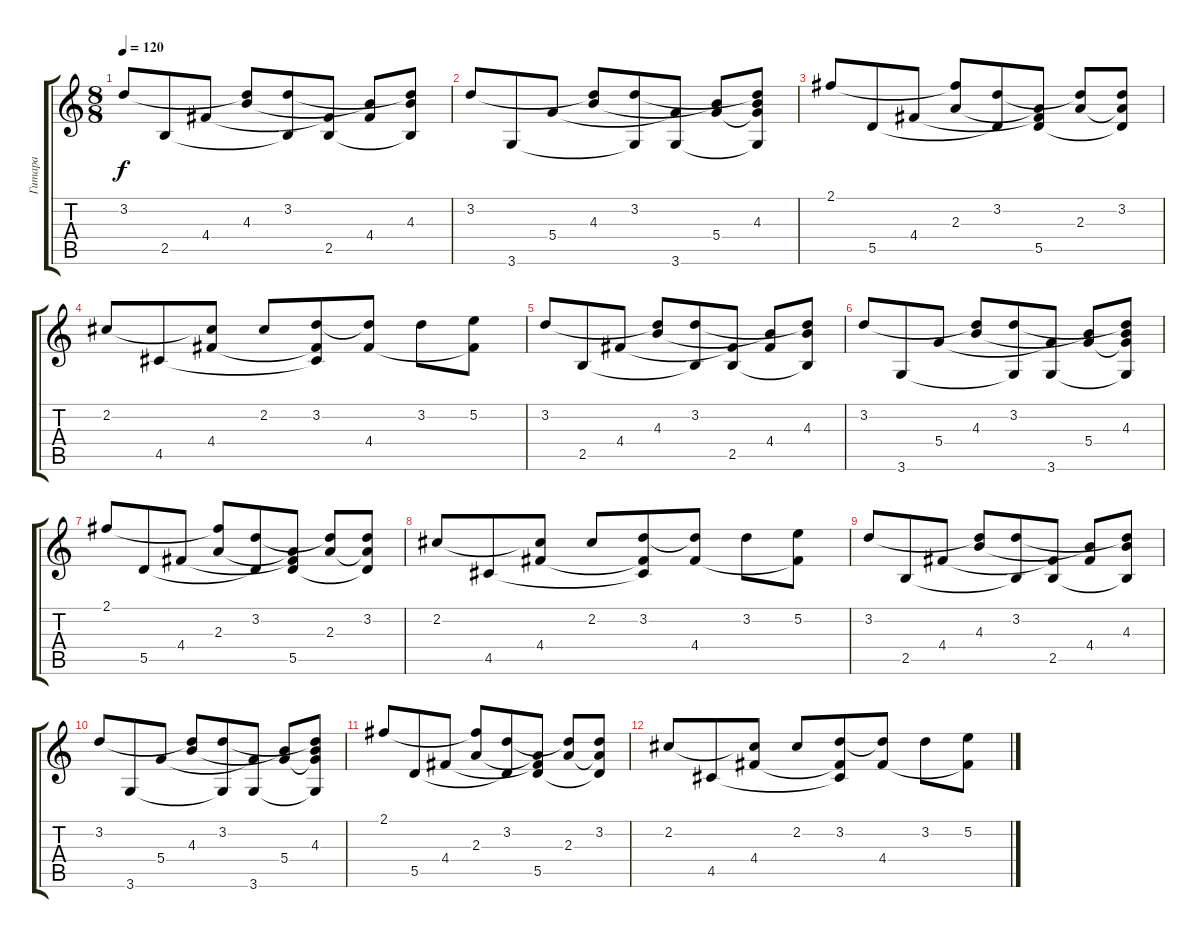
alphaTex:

\track ("Гитара" "Гитара") {instrument acousticguitarsteel}
\staff {score tabs}
\tuning (E4 B3 G3 D3 A2 E2) {hide}
\ts (8 8)
\tempo 120
\clef g2
\ks c
3.2.8{dy f} 2.5.8 4.4.8 (3.2{t} 4.3).8 (3.2 2.5{t}).8 (4.4{t} 2.5).8 (4.3{t} 4.4).8 (3.2{t} 4.3 2.5{t}).8 |
3.2.8 3.6.8 5.4.8 (3.2{t} 4.3).8 (3.2 3.6{t}).8 (5.4{t} 3.6).8 (4.3{t} 5.4).8 (3.2{t} 4.3 5.4{t} 3.6{t}).8 |
2.1.8 5.5.8 4.4.8 (2.1{t} 2.3).8 (3.2 5.5{t}).8 (2.3{t} 4.4{t} 5.5).8 (3.2{t} 2.3).8 (3.2 2.3{t} 5.5{t}).8 |
2.2.8 4.5.8 (2.2{t} 4.4).8 2.2.8 (3.2 4.4{t} 4.5{t}).8 (3.2{t} 4.4).8 3.2.8 (5.2 4.4{t}).8 |
3.2.8 2.5.8 4.4.8 (3.2{t} 4.3).8 (3.2 2.5{t}).8 (4.4{t} 2.5).8 (4.3{t} 4.4).8 (3.2{t} 4.3 2.5{t}).8 |
3.2.8 3.6.8 5.4.8 (3.2{t} 4.3).8 (3.2 3.6{t}).8 (5.4{t} 3.6).8 (4.3{t} 5.4).8 (3.2{t} 4.3 5.4{t} 3.6{t}).8 |
2.1.8 5.5.8 4.4.8 (2.1{t} 2.3).8 (3.2 5.5{t}).8 (2.3{t} 4.4{t} 5.5).8 (3.2{t} 2.3).8 (3.2 2.3{t} 5.5{t}).8 |
2.2.8 4.5.8 (2.2{t} 4.4).8 2.2.8 (3.2 4.4{t} 4.5{t}).8 (3.2{t} 4.4).8 3.2.8 (5.2 4.4{t}).8 |
3.2.8 2.5.8 4.4.8 (3.2{t} 4.3).8 (3.2 2.5{t}).8 (4.4{t} 2.5).8 (4.3{t} 4.4).8 (3.2{t} 4.3 2.5{t}).8 |
3.2.8 3.6.8 5.4.8 (3.2{t} 4.3).8 (3.2 3.6{t}).8 (5.4{t} 3.6).8 (4.3{t} 5.4).8 (3.2{t} 4.3 5.4{t} 3.6{t}).8 |
2.1.8 5.5.8 4.4.8 (2.1{t} 2.3).8 (3.2 5.5{t}).8 (2.3{t} 4.4{t} 5.5).8 (3.2{t} 2.3).8 (3.2 2.3{t} 5.5{t}).8 |
2.2.8 4.5.8 (2.2{t} 4.4).8 2.2.8 (3.2 4.4{t} 4.5{t}).8 (3.2{t} 4.4).8 3.2.8 (5.2 4.4{t}).8
